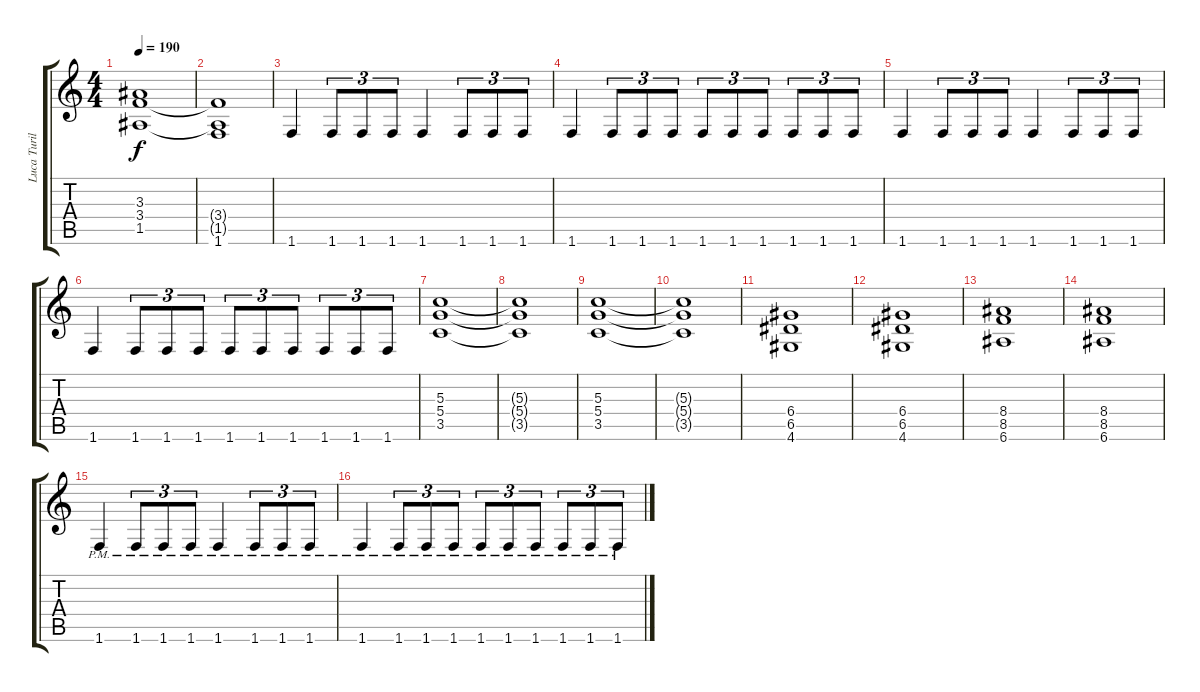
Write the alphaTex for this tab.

\track ("Luca Turili" "Luca Turil") {instrument distortionguitar}
\staff {score tabs}
\tuning (E4 B3 G3 D3 A2 E2) {hide}
\ts (4 4)
\tempo 190
\clef g2
\ks c
(3.3 3.4 1.5).1{dy f} |
(3.4{t} 1.5{t} 1.6).1 |
1.6.4 1.6.8{tu (3 2)} 1.6.8{tu (3 2)} 1.6.8{tu (3 2)} 1.6.4 1.6.8{tu (3 2)} 1.6.8{tu (3 2)} 1.6.8{tu (3 2)} |
1.6.4 1.6.8{tu (3 2)} 1.6.8{tu (3 2)} 1.6.8{tu (3 2)} 1.6.8{tu (3 2)} 1.6.8{tu (3 2)} 1.6.8{tu (3 2)} 1.6.8{tu (3 2)} 1.6.8{tu (3 2)} 1.6.8{tu (3 2)} |
1.6.4 1.6.8{tu (3 2)} 1.6.8{tu (3 2)} 1.6.8{tu (3 2)} 1.6.4 1.6.8{tu (3 2)} 1.6.8{tu (3 2)} 1.6.8{tu (3 2)} |
1.6.4 1.6.8{tu (3 2)} 1.6.8{tu (3 2)} 1.6.8{tu (3 2)} 1.6.8{tu (3 2)} 1.6.8{tu (3 2)} 1.6.8{tu (3 2)} 1.6.8{tu (3 2)} 1.6.8{tu (3 2)} 1.6.8{tu (3 2)} |
(5.3 5.4 3.5).1 |
(5.3{t} 5.4{t} 3.5{t}).1 |
(5.3 5.4 3.5).1 |
(5.3{t} 5.4{t} 3.5{t}).1 |
(6.4 6.5 4.6).1 |
(6.4 6.5 4.6).1 |
(8.4 8.5 6.6).1 |
(8.4 8.5 6.6).1 |
1.6{pm}.4 1.6{pm}.8{tu (3 2)} 1.6{pm}.8{tu (3 2)} 1.6{pm}.8{tu (3 2)} 1.6{pm}.4 1.6{pm}.8{tu (3 2)} 1.6{pm}.8{tu (3 2)} 1.6{pm}.8{tu (3 2)} |
1.6{pm}.4 1.6{pm}.8{tu (3 2)} 1.6{pm}.8{tu (3 2)} 1.6{pm}.8{tu (3 2)} 1.6{pm}.8{tu (3 2)} 1.6{pm}.8{tu (3 2)} 1.6{pm}.8{tu (3 2)} 1.6{pm}.8{tu (3 2)} 1.6{pm}.8{tu (3 2)} 1.6{pm}.8{tu (3 2)}
